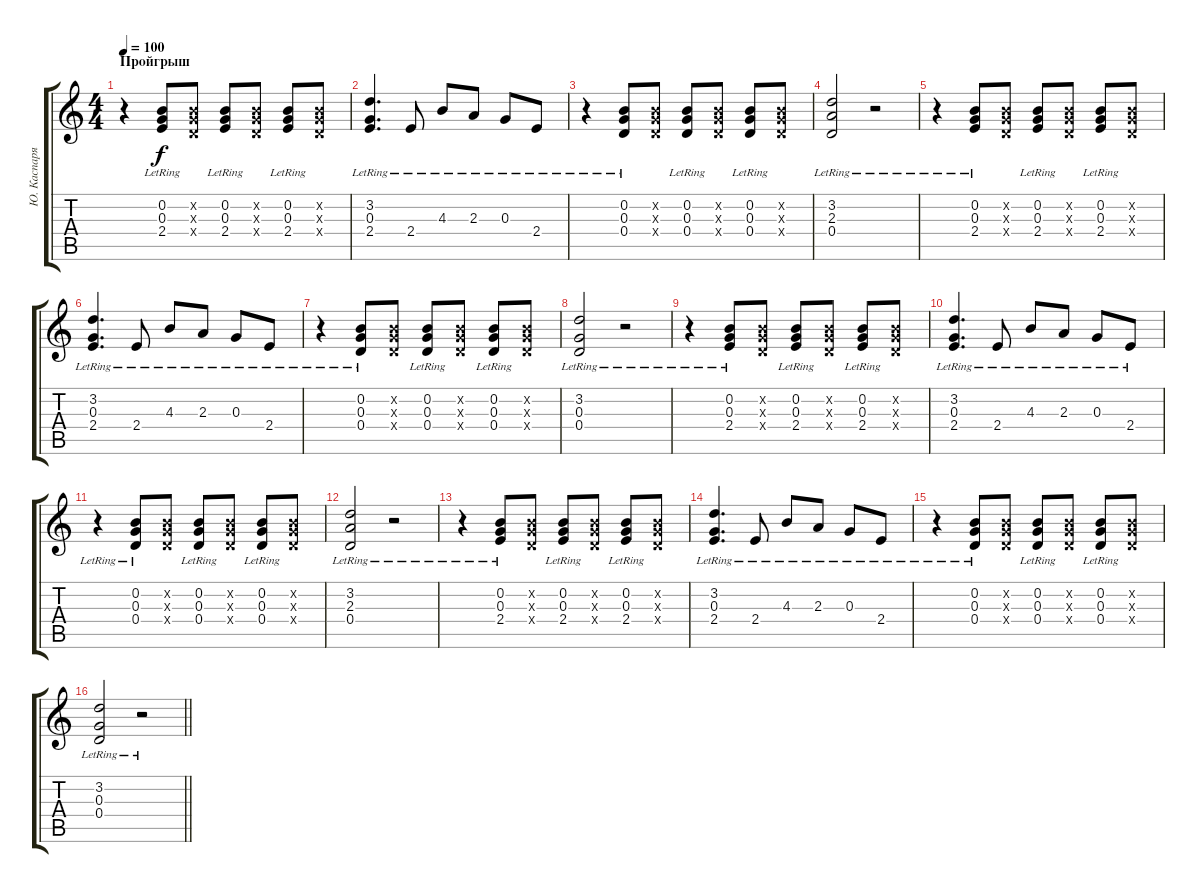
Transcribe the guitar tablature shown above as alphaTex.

\track ("Ю. Каспарян (доп. гитара)" "Ю. Каспаря") {instrument electricguitarclean}
\staff {score tabs}
\tuning (E4 B3 G3 D3 A2 E2) {hide}
\ts (4 4)
\section ("" "Пройгрыш")
\tempo 100
\clef g2
\ks c
r.4{dy f volume 8 instrument electricguitarmuted} (0.2{lr} 0.3{lr} 2.4{lr}).8 (0.2{x} 0.3{x} 0.4{x}).8 (0.2{lr} 0.3{lr} 2.4{lr}).8 (0.2{x} 0.3{x} 0.4{x}).8 (0.2{lr} 0.3{lr} 2.4{lr}).8 (0.2{x} 0.3{x} 0.4{x}).8 |
(3.2{lr} 0.3{lr} 2.4{lr}).4{d} 2.4{lr}.8{volume 8 instrument electricguitarclean} 4.3{lr}.8 2.3{lr}.8 0.3{lr}.8 2.4{lr}.8 |
r.4 (0.2{lr} 0.3{lr} 0.4{lr}).8{volume 8 instrument electricguitarmuted} (0.2{x} 0.3{x} 0.4{x}).8 (0.2{lr} 0.3{lr} 0.4{lr}).8 (0.2{x} 0.3{x} 0.4{x}).8 (0.2{lr} 0.3{lr} 0.4{lr}).8 (0.2{x} 0.3{x} 0.4{x}).8 |
(3.2{lr} 2.3{lr} 0.4{lr}).2 r.2 |
r.4{volume 8 instrument electricguitarmuted} (0.2{lr} 0.3{lr} 2.4{lr}).8 (0.2{x} 0.3{x} 0.4{x}).8 (0.2{lr} 0.3{lr} 2.4{lr}).8 (0.2{x} 0.3{x} 0.4{x}).8 (0.2{lr} 0.3{lr} 2.4{lr}).8 (0.2{x} 0.3{x} 0.4{x}).8 |
(3.2{lr} 0.3{lr} 2.4{lr}).4{d} 2.4{lr}.8{volume 8 instrument electricguitarclean} 4.3{lr}.8 2.3{lr}.8 0.3{lr}.8 2.4{lr}.8 |
r.4 (0.2{lr} 0.3{lr} 0.4{lr}).8{volume 8 instrument electricguitarmuted} (0.2{x} 0.3{x} 0.4{x}).8 (0.2{lr} 0.3{lr} 0.4{lr}).8 (0.2{x} 0.3{x} 0.4{x}).8 (0.2{lr} 0.3{lr} 0.4{lr}).8 (0.2{x} 0.3{x} 0.4{x}).8 |
(3.2{lr} 0.3{lr} 0.4{lr}).2 r.2 |
r.4{volume 8 instrument electricguitarmuted} (0.2{lr} 0.3{lr} 2.4{lr}).8 (0.2{x} 0.3{x} 0.4{x}).8 (0.2{lr} 0.3{lr} 2.4{lr}).8 (0.2{x} 0.3{x} 0.4{x}).8 (0.2{lr} 0.3{lr} 2.4{lr}).8 (0.2{x} 0.3{x} 0.4{x}).8 |
(3.2{lr} 0.3{lr} 2.4{lr}).4{d} 2.4{lr}.8{volume 8 instrument electricguitarclean} 4.3{lr}.8 2.3{lr}.8 0.3{lr}.8 2.4{lr}.8 |
r.4 (0.2{lr} 0.3{lr} 0.4{lr}).8{volume 8 instrument electricguitarmuted} (0.2{x} 0.3{x} 0.4{x}).8 (0.2{lr} 0.3{lr} 0.4{lr}).8 (0.2{x} 0.3{x} 0.4{x}).8 (0.2{lr} 0.3{lr} 0.4{lr}).8 (0.2{x} 0.3{x} 0.4{x}).8 |
(3.2{lr} 2.3{lr} 0.4{lr}).2 r.2 |
r.4{volume 8 instrument electricguitarmuted} (0.2{lr} 0.3{lr} 2.4{lr}).8 (0.2{x} 0.3{x} 0.4{x}).8 (0.2{lr} 0.3{lr} 2.4{lr}).8 (0.2{x} 0.3{x} 0.4{x}).8 (0.2{lr} 0.3{lr} 2.4{lr}).8 (0.2{x} 0.3{x} 0.4{x}).8 |
(3.2{lr} 0.3{lr} 2.4{lr}).4{d} 2.4{lr}.8{volume 8 instrument electricguitarclean} 4.3{lr}.8 2.3{lr}.8 0.3{lr}.8 2.4{lr}.8 |
r.4 (0.2{lr} 0.3{lr} 0.4{lr}).8{volume 8 instrument electricguitarmuted} (0.2{x} 0.3{x} 0.4{x}).8 (0.2{lr} 0.3{lr} 0.4{lr}).8 (0.2{x} 0.3{x} 0.4{x}).8 (0.2{lr} 0.3{lr} 0.4{lr}).8 (0.2{x} 0.3{x} 0.4{x}).8 |
\barLineRight lightlight
(3.2{lr} 0.3{lr} 0.4{lr}).2 r.2
